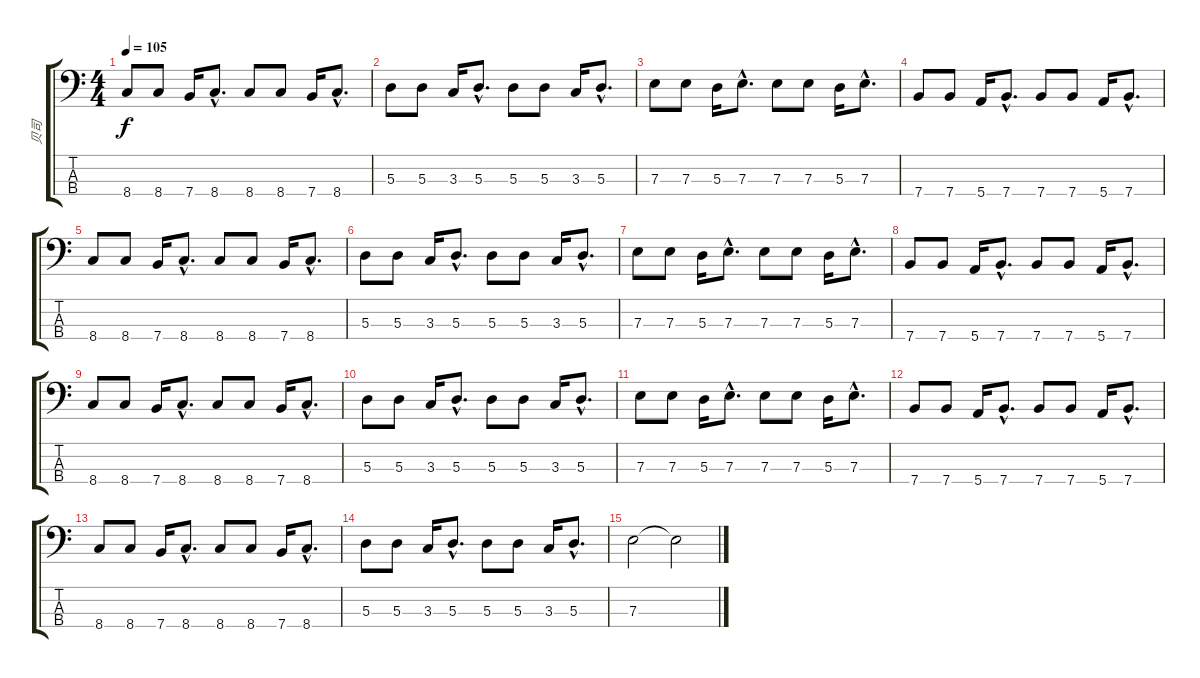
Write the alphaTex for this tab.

\track ("贝司" "贝司") {instrument electricbassfinger}
\staff {score tabs}
\tuning (G2 D2 A1 E1) {hide}
\ts (4 4)
\tempo 105
\clef f4
\ks c
8.4.8{dy f} 8.4.8 7.4.16 8.4{hac}.8{d} 8.4.8 8.4.8 7.4.16 8.4{hac}.8{d} |
5.3.8 5.3.8 3.3.16 5.3{hac}.8{d} 5.3.8 5.3.8 3.3.16 5.3{hac}.8{d} |
7.3.8 7.3.8 5.3.16 7.3{hac}.8{d} 7.3.8 7.3.8 5.3.16 7.3{hac}.8{d} |
7.4.8 7.4.8 5.4.16 7.4{hac}.8{d} 7.4.8 7.4.8 5.4.16 7.4{hac}.8{d} |
8.4.8 8.4.8 7.4.16 8.4{hac}.8{d} 8.4.8 8.4.8 7.4.16 8.4{hac}.8{d} |
5.3.8 5.3.8 3.3.16 5.3{hac}.8{d} 5.3.8 5.3.8 3.3.16 5.3{hac}.8{d} |
7.3.8 7.3.8 5.3.16 7.3{hac}.8{d} 7.3.8 7.3.8 5.3.16 7.3{hac}.8{d} |
7.4.8 7.4.8 5.4.16 7.4{hac}.8{d} 7.4.8 7.4.8 5.4.16 7.4{hac}.8{d} |
8.4.8 8.4.8 7.4.16 8.4{hac}.8{d} 8.4.8 8.4.8 7.4.16 8.4{hac}.8{d} |
5.3.8 5.3.8 3.3.16 5.3{hac}.8{d} 5.3.8 5.3.8 3.3.16 5.3{hac}.8{d} |
7.3.8 7.3.8 5.3.16 7.3{hac}.8{d} 7.3.8 7.3.8 5.3.16 7.3{hac}.8{d} |
7.4.8 7.4.8 5.4.16 7.4{hac}.8{d} 7.4.8 7.4.8 5.4.16 7.4{hac}.8{d} |
8.4.8 8.4.8 7.4.16 8.4{hac}.8{d} 8.4.8 8.4.8 7.4.16 8.4{hac}.8{d} |
5.3.8 5.3.8 3.3.16 5.3{hac}.8{d} 5.3.8 5.3.8 3.3.16 5.3{hac}.8{d} |
7.3.2 7.3{t}.2
